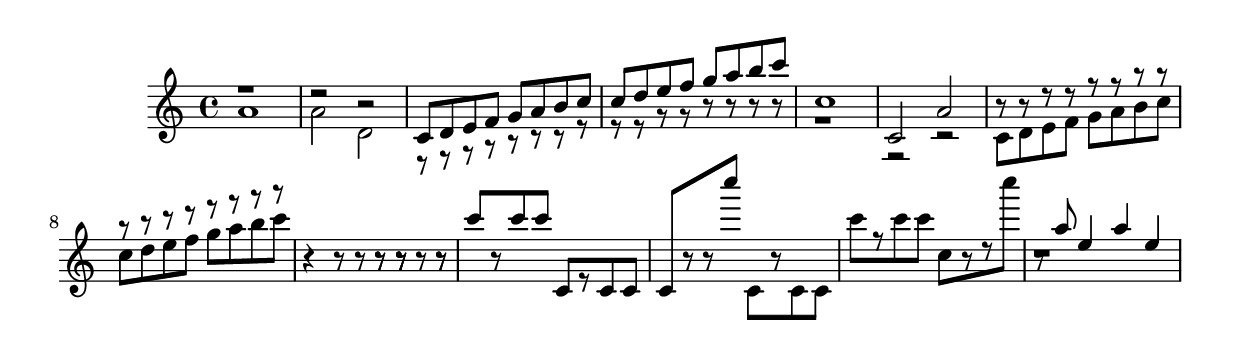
#(ly:set-option 'old-relative)
\version "1.9.1"
\header{
texidoc="
Rests should not collide with beams, stems and noteheads.  Rests may
be under beams.  Rests should be move by integral number of spaces
inside the staff, and by half spaces outside.  Notice that the half
and whole rests just outside the staff get ledger lines in different
cases.
"
}

scale =  \notes \relative c' {
  c8 d e f g a b c c d e f g a b c

}
rests =  \notes             {
  r r r  r r r r r r r r r r r r r
} 
different = < \context Voice = one {
      \stemUp
      \notes \relative c'' {
        r8 a e4 a e
      }
    }
    \context Voice = two {
      \stemDown
      \notes \relative c'' {
        r1
      }} >

scales =  \context Staff \notes <
	\context Voice=i { \stemUp r1 r2 r2   \scale    c''1 c'2 a'2 \rests  }
	\context Voice = ii { \stemDown a'1 a'2 d'2 \rests r1 r2 r2  \scale }
>

restsII =  \context Staff \notes {
	r4 r8
	\context Staff < { \stemUp r8 } { \stemDown r8} >
	\context Staff < {\stemUp r8} r8 { \stemDown r8} >
	\context Staff < {\stemUp r8} r8 r8 { \stemDown r8} >
	\context Staff < {\stemUp r} { \stemDown r} >
	\context Staff < {\stemUp r} r { \stemDown r} >
	\stemUp
	\transpose c c' {  c''8[ r8 c''8 c''8]
	 c8[ r8 c8 c8]
	 c8[ r8 r8 c'''8]	
	\stemDown
	 c8[ r8 c8 c8]
	 c''8[ r8 c''8 c''8]
	 c'8[ r8 r8 c'''8]
	\different	
	}
}

\score{
	\notes { 
		\scales 
		\restsII 
	}
}	



